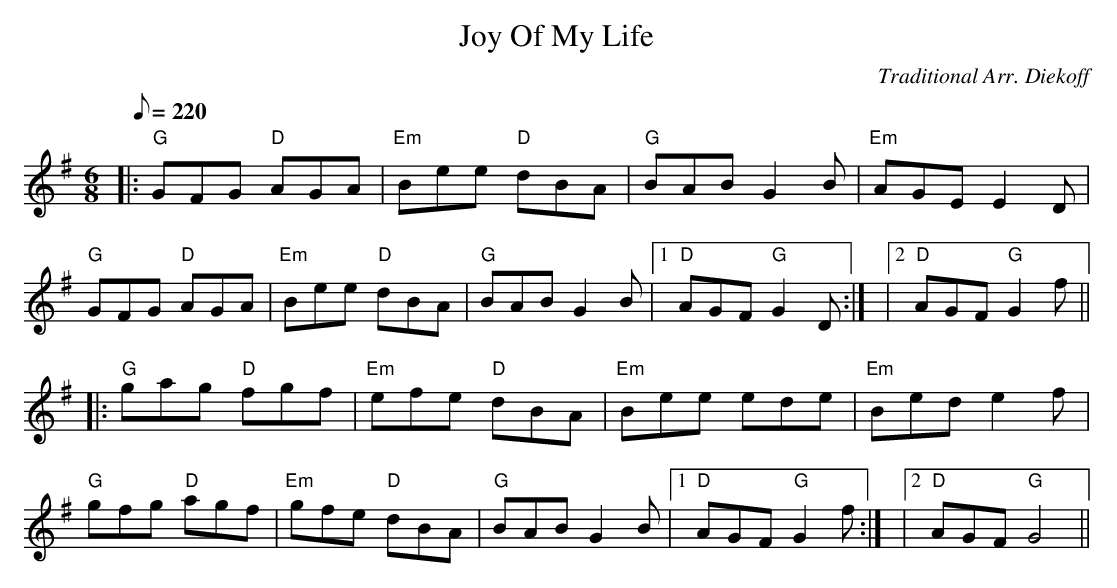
X:1
T:Joy Of My Life
M:6/8
L:1/8
Q:220
C:Traditional Arr. Diekoff
K:G
|:"G"GFG  "D"AGA|"Em"Bee "D"dBA|"G"BAB G2 B|"Em"AGE E2 D|!
"G"GFG "D"AGA|"Em"Bee "D"dBA|"G"BAB G2 B|1"D"AGF "G"G2 D:|
|2"D"AGF "G"G2f||!
|:"G"gag "D"fgf|"Em"efe "D"dBA|"Em"Bee ede|"Em"Bed e2 f|!
"G"gfg "D"agf|"Em"gfe "D"dBA|"G"BAB G2 B|1"D"AGF "G"G2  f:|
|2"D"AGF "G"G4||
